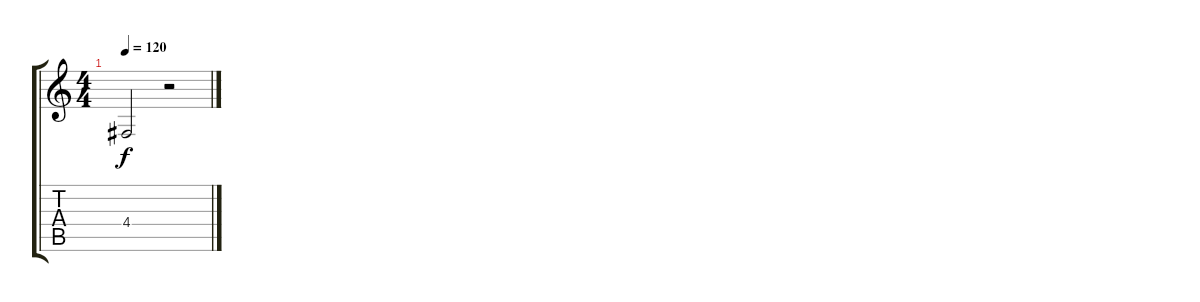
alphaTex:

\track "" {instrument tremolostrings}
\staff {score tabs}
\tuning (E4 B3 G3 D3 A2 E2) {hide}
\ts (4 4)
\tempo 120
\clef g2
\ks c
4.4{t}.2{dy f} r.2
